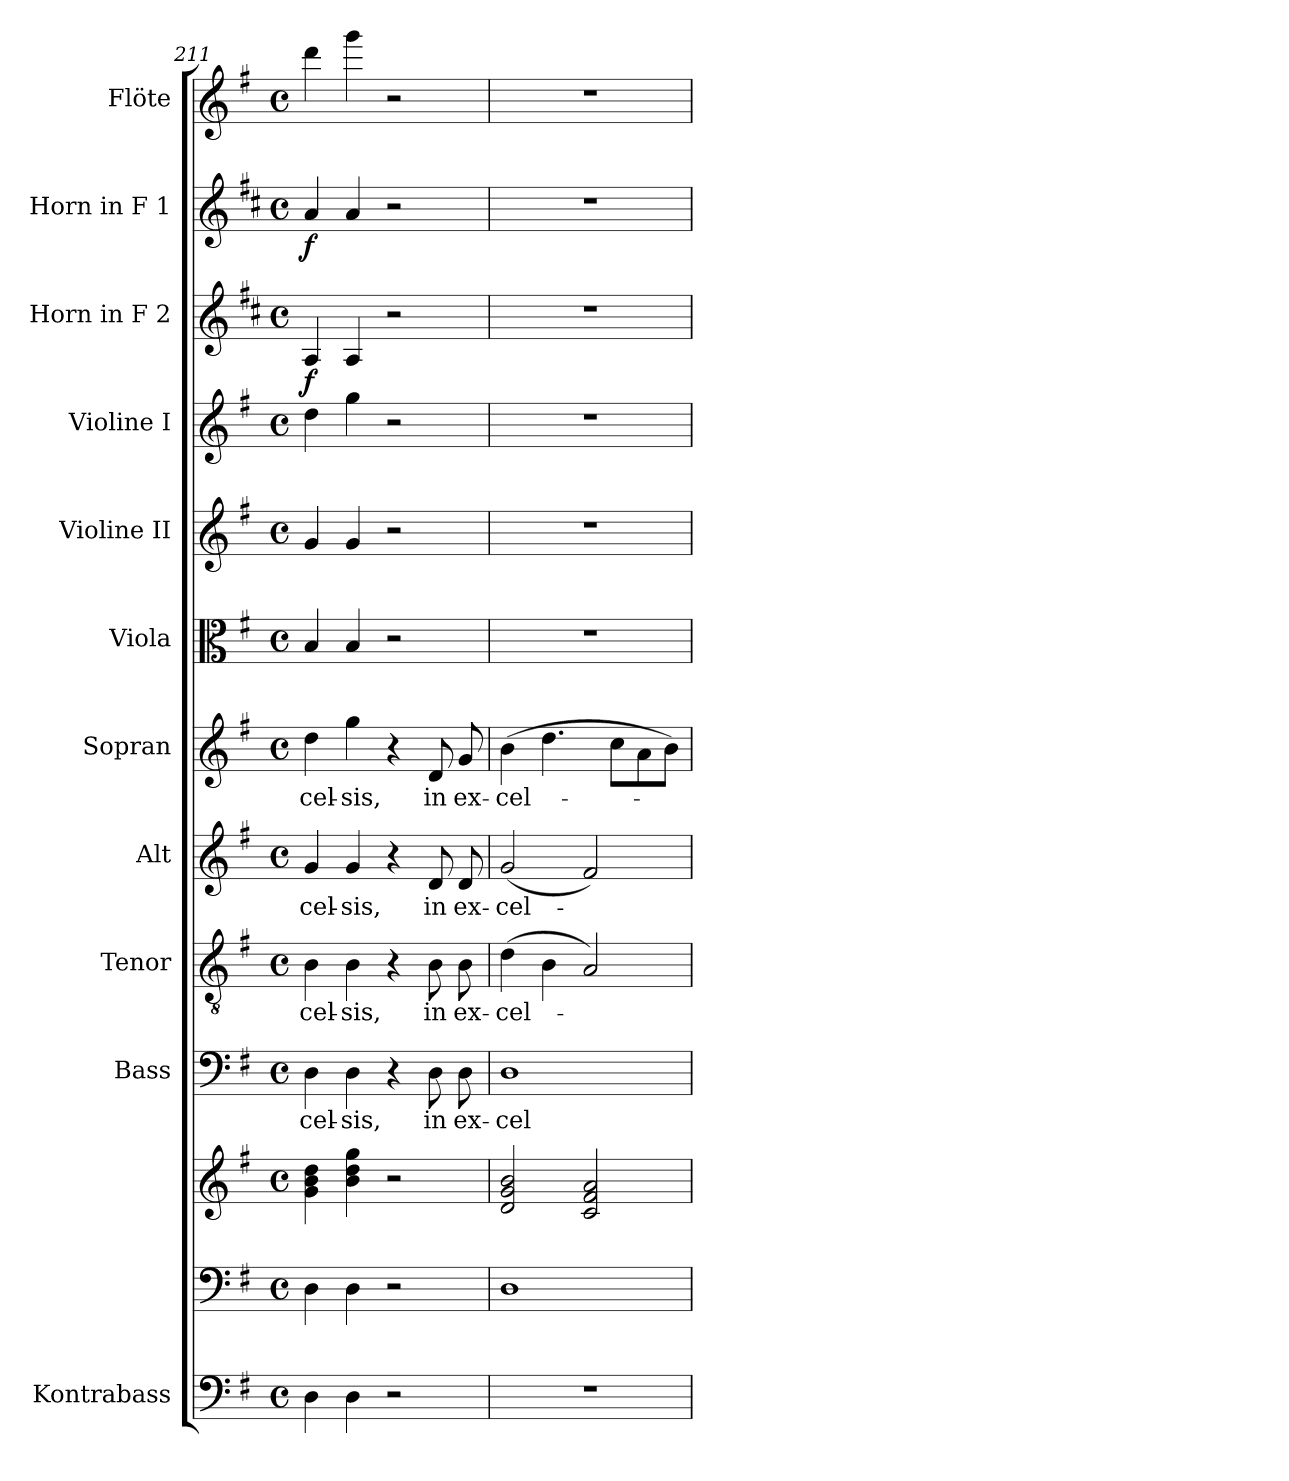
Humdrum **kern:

**kern	**kern	**kern	**kern	**text	**kern	**text	**kern	**text	**kern	**text	**kern	**kern	**kern	**kern	**dynam	**kern	**dynam	**kern
*part12	*part11	*part11	*part10	*part10	*part9	*part9	*part8	*part8	*part7	*part7	*part6	*part5	*part4	*part3	*part3	*part2	*part2	*part1
*staff13	*staff12	*staff11	*staff10	*staff10	*staff9	*staff9	*staff8	*staff8	*staff7	*staff7	*staff6	*staff5	*staff4	*staff3	*staff3	*staff2	*staff2	*staff1
*I"Kontrabass	*	*	*I"Bass	*	*I"Tenor	*	*I"Alt	*	*I"Sopran	*	*I"Viola	*I"Violine II	*I"Violine I	*I"Horn in F 2	*	*I"Horn in F 1	*	*I"Flöte
*I'Kb.	*	*	*I'B.	*	*I'T.	*	*I'A.	*	*I'S.	*	*I'Vla.	*I'Vl. II	*I'Vl. I	*	*	*	*	*I'Fl.
!!LO:PB:g=z
*clefF4	*clefF4	*clefG2	*clefF4	*	*clefGv2	*	*clefG2	*	*clefG2	*	*clefC3	*clefG2	*clefG2	*clefG2	*	*clefG2	*	*clefG2
*ITrd7c12	*	*	*	*	*	*	*	*	*	*	*	*	*	*ITrd4c7	*	*ITrd4c7	*	*
*k[f#]	*k[f#]	*k[f#]	*k[f#]	*	*k[f#]	*	*k[f#]	*	*k[f#]	*	*k[f#]	*k[f#]	*k[f#]	*k[f#]	*	*k[f#]	*	*k[f#]
*G:	*G:	*G:	*G:	*	*G:	*	*G:	*	*G:	*	*G:	*G:	*G:	*G:	*	*G:	*	*G:
*M4/4	*M4/4	*M4/4	*M4/4	*	*M4/4	*	*M4/4	*	*M4/4	*	*M4/4	*M4/4	*M4/4	*M4/4	*	*M4/4	*	*M4/4
*met(c)	*met(c)	*met(c)	*met(c)	*	*met(c)	*	*met(c)	*	*met(c)	*	*met(c)	*met(c)	*met(c)	*met(c)	*	*met(c)	*	*met(c)
=211	=211	=211	=211	=211	=211	=211	=211	=211	=211	=211	=211	=211	=211	=211	=211	=211	=211	=211
!	!	!	!	!LO:LY:b	!	!LO:LY:b	!	!LO:LY:b	!	!LO:LY:b	!	!	!	!	!LO:DY:b	!	!LO:DY:b	!
4DD\	4D\	4g\ 4b\ 4dd\	4D\	-cel-	4B\	-cel-	4g/	-cel-	4dd\	-cel-	4B/	4g/	4dd\	4D/	f	4d/	f	4ddd\
!	!	!	!	!LO:LY:b	!	!LO:LY:b	!	!LO:LY:b	!	!LO:LY:b	!	!	!	!	!	!	!	!
4DD\	4D\	4b\ 4dd\ 4gg\	4D\	-sis,	4B\	-sis,	4g/	-sis,	4gg\	-sis,	4B/	4g/	4gg\	4D/	.	4d/	.	4ggg\
2r	2r	2r	4r	.	4r	.	4r	.	4r	.	2r	2r	2r	2r	.	2r	.	2r
!	!	!	!	!LO:LY:b	!	!LO:LY:b	!	!LO:LY:b	!	!LO:LY:b	!	!	!	!	!	!	!	!
.	.	.	8D\	in	8B\	in	8d/	in	8d/	in	.	.	.	.	.	.	.	.
!	!	!	!	!LO:LY:b	!	!LO:LY:b	!	!LO:LY:b	!	!LO:LY:b	!	!	!	!	!	!	!	!
.	.	.	8D\	ex-	8B\	ex-	8d/	ex-	8g/	ex-	.	.	.	.	.	.	.	.
=212	=212	=212	=212	=212	=212	=212	=212	=212	=212	=212	=212	=212	=212	=212	=212	=212	=212	=212
!	!	!	!	!LO:LY:b	!	!LO:LY:b	!	!LO:LY:b	!	!LO:LY:b	!	!	!	!	!	!	!	!
1r	1D	2d/ 2g/ 2b/	1D	-cel-	(>4d\	-cel-	(<2g/	-cel-	(>4b\	-cel-	1r	1r	1r	1r	.	1r	.	1r
.	.	.	.	.	4B\	.	.	.	4.dd\	.	.	.	.	.	.	.	.	.
.	.	2c/ 2f#/ 2a/	.	.	2A/)	.	2f#/)	.	.	.	.	.	.	.	.	.	.	.
.	.	.	.	.	.	.	.	.	8cc\L	.	.	.	.	.	.	.	.	.
.	.	.	.	.	.	.	.	.	8a\	.	.	.	.	.	.	.	.	.
.	.	.	.	.	.	.	.	.	8b\J)	.	.	.	.	.	.	.	.	.
=	=	=	=	=	=	=	=	=	=	=	=	=	=	=	=	=	=	=
*-	*-	*-	*-	*-	*-	*-	*-	*-	*-	*-	*-	*-	*-	*-	*-	*-	*-	*-
